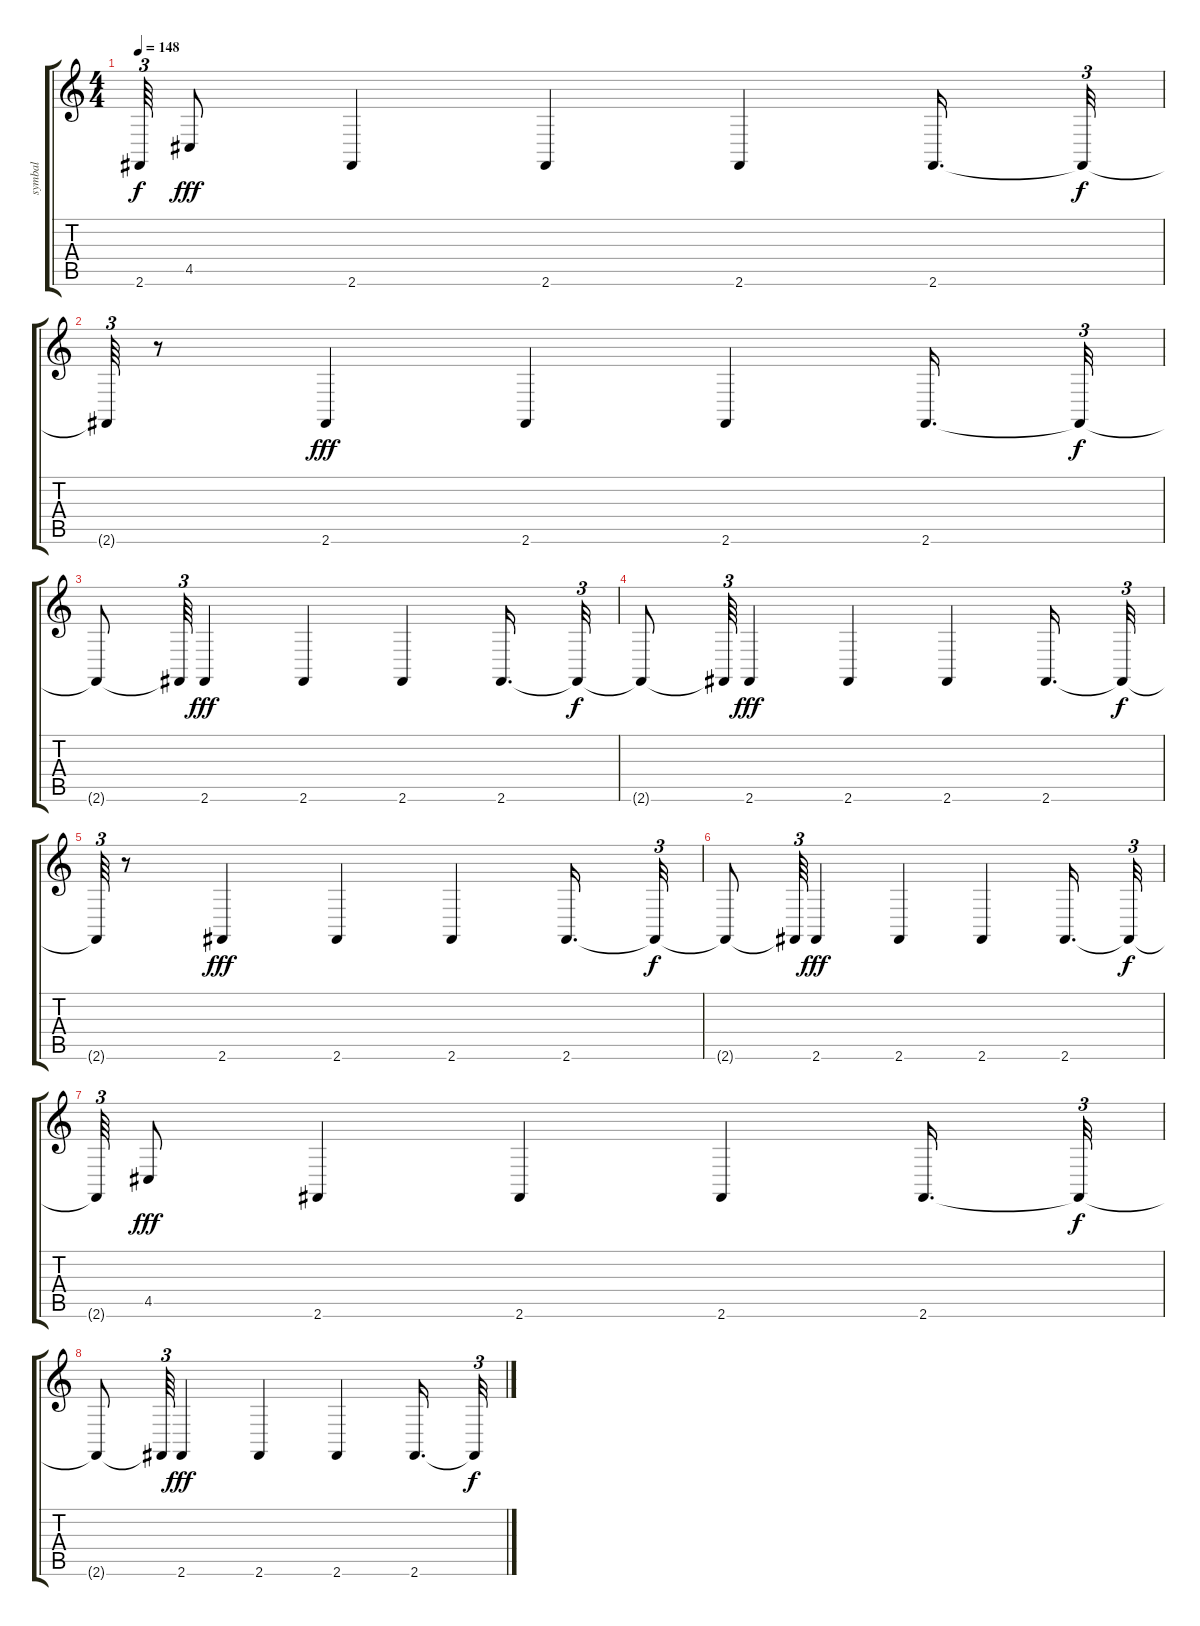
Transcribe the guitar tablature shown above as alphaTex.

\track ("symbal" "symbal") {instrument drawbarorgan}
\staff {score tabs}
\tuning (E4 B3 G3 D3 A2 E2) {hide}
\ts (4 4)
\tempo 148
\clef g2
\ks c
2.6{t}.64{tu (3 2) dy f} 4.5.8{dy fff} 2.6.4{instrument drawbarorgan} 2.6.4 2.6.4 2.6.16{d} 2.6{t}.32{tu (3 2) dy f} |
2.6{t}.64{tu (3 2)} r.8 2.6.4{dy fff} 2.6.4 2.6.4 2.6.16{d} 2.6{t}.32{tu (3 2) dy f} |
2.6{t}.8 2.6{t}.64{tu (3 2)} 2.6.4{dy fff} 2.6.4 2.6.4 2.6.16{d} 2.6{t}.32{tu (3 2) dy f} |
2.6{t}.8 2.6{t}.64{tu (3 2)} 2.6.4{dy fff} 2.6.4 2.6.4 2.6.16{d} 2.6{t}.32{tu (3 2) dy f} |
2.6{t}.64{tu (3 2)} r.8 2.6.4{dy fff instrument drawbarorgan} 2.6.4 2.6.4 2.6.16{d} 2.6{t}.32{tu (3 2) dy f} |
2.6{t}.8 2.6{t}.64{tu (3 2)} 2.6.4{dy fff} 2.6.4 2.6.4 2.6.16{d} 2.6{t}.32{tu (3 2) dy f} |
2.6{t}.64{tu (3 2)} 4.5.8{dy fff} 2.6.4 2.6.4 2.6.4 2.6.16{d} 2.6{t}.32{tu (3 2) dy f} |
2.6{t}.8 2.6{t}.64{tu (3 2)} 2.6.4{dy fff} 2.6.4 2.6.4 2.6.16{d} 2.6{t}.32{tu (3 2) dy f}
